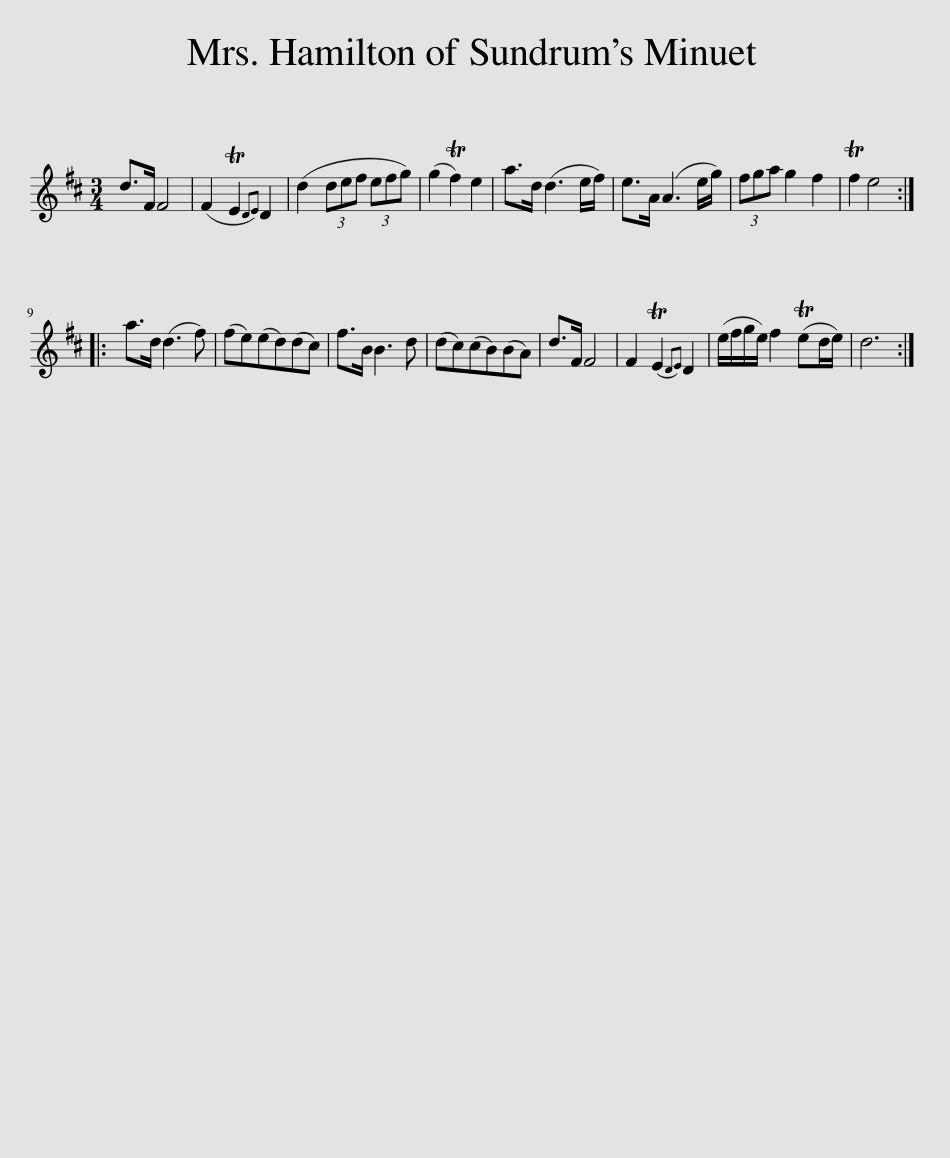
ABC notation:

X:1
L:1/8
M:3/4
I:linebreak $
K:D
V:1 treble
V:1
 d>F F4 | (F2 TE2{DE)} D2 | (d2 (3def (3efg) | (g2 Tf2) e2 | a>d (d3 e/f/) | %5
 e>A (A3 e/g/) | (3fga g2 f2 | Tf2 e4 ::$ a>d (d3 f) | (fe)(ed)(dc) | %10
 f>B B3 d | (dc)(cB)(BA) | d>F F4 | F2 (TE2{DE)} D2 | (e/f/g/e/) f2 (Ted/e/) | %15
 d6 :| %16
